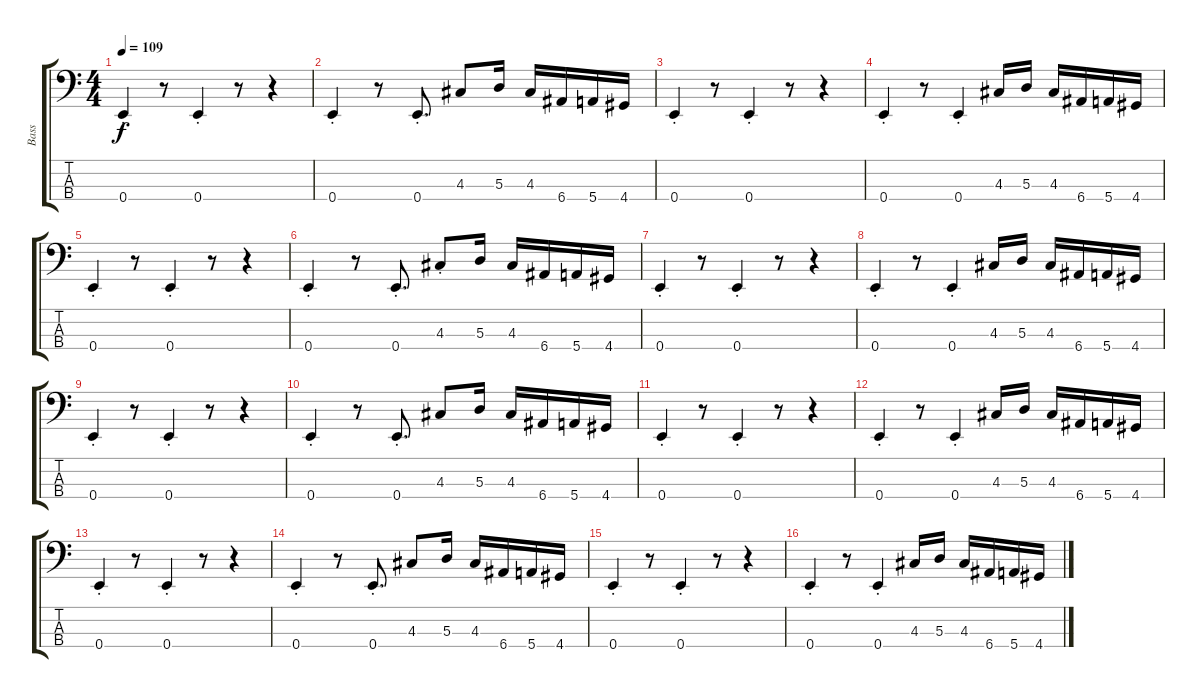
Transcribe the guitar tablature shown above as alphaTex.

\track ("Bass" "Bass") {instrument electricbassfinger}
\staff {score tabs}
\tuning (G2 D2 A1 E1) {hide}
\ts (4 4)
\tempo 109
\clef f4
\ks c
0.4{st}.4{dy f} r.8 0.4{st}.4 r.8 r.4 |
0.4{st}.4 r.8 0.4{st}.8{d} 4.3.8 5.3.16 4.3.16 6.4.16 5.4.16 4.4.16 |
0.4{st}.4 r.8 0.4{st}.4 r.8 r.4 |
0.4{st}.4 r.8 0.4{st}.4 4.3.16 5.3.16 4.3.16 6.4.16 5.4.16 4.4.16 |
0.4{st}.4 r.8 0.4{st}.4 r.8 r.4 |
0.4{st}.4 r.8 0.4{st}.8{d} 4.3{st}.8 5.3.16 4.3.16 6.4.16 5.4.16 4.4.16 |
0.4{st}.4 r.8 0.4{st}.4 r.8 r.4 |
0.4{st}.4 r.8 0.4{st}.4 4.3.16 5.3.16 4.3.16 6.4.16 5.4.16 4.4.16 |
0.4{st}.4 r.8 0.4{st}.4 r.8 r.4 |
0.4{st}.4 r.8 0.4{st}.8{d} 4.3.8 5.3.16 4.3.16 6.4.16 5.4.16 4.4.16 |
0.4{st}.4 r.8 0.4{st}.4 r.8 r.4 |
0.4{st}.4 r.8 0.4{st}.4 4.3.16 5.3.16 4.3.16 6.4.16 5.4.16 4.4.16 |
0.4{st}.4 r.8 0.4{st}.4 r.8 r.4 |
0.4{st}.4 r.8 0.4{st}.8{d} 4.3.8 5.3.16 4.3.16 6.4.16 5.4.16 4.4.16 |
0.4{st}.4 r.8 0.4{st}.4 r.8 r.4 |
0.4{st}.4 r.8 0.4{st}.4 4.3.16 5.3.16 4.3.16 6.4.16 5.4.16 4.4.16
